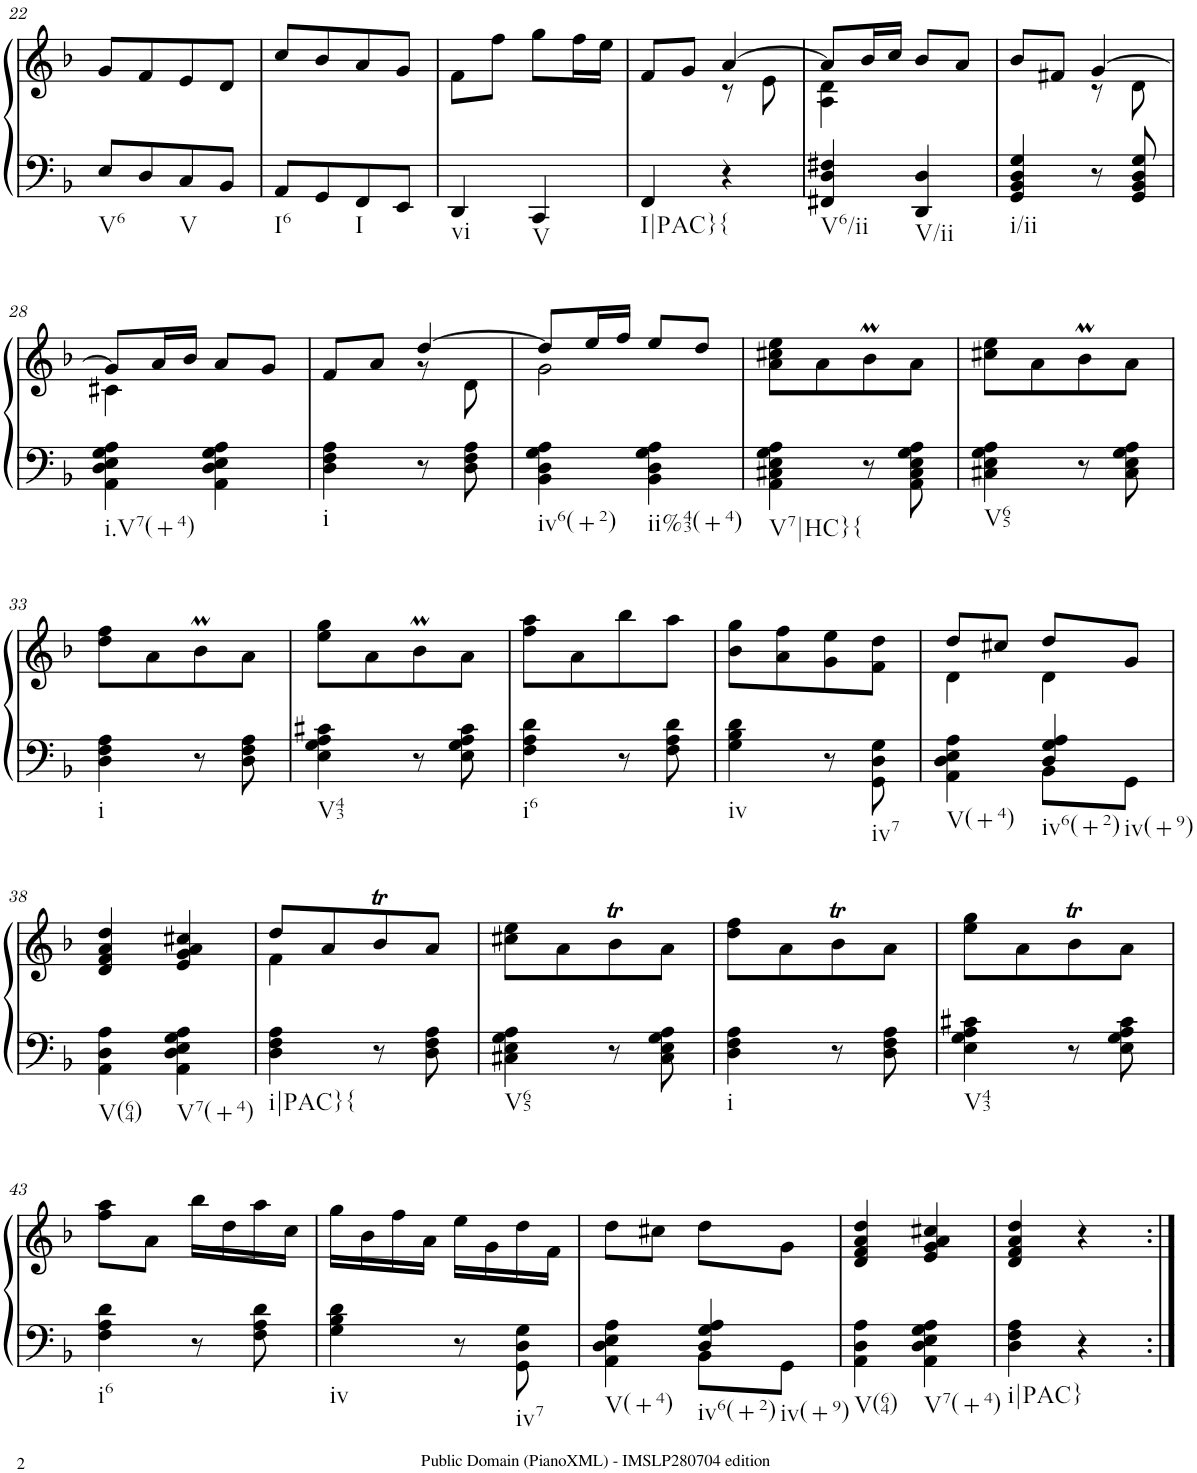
**kern	**kern
*part1	*part1
*staff2	*staff1
*I"Piano	*
*I'Pno.	*
!!LO:PB:g=z
*clefF4	*clefG2
*k[b-]	*k[b-]
*M2/4	*M2/4
=22	=22
!LO:TX:b:t=V6	!
8E/L	8g/L
8D/	8f/
!LO:TX:b:t=V	!
8C/	8e/
8BB-/J	8d/J
=23	=23
!LO:TX:b:t=I6	!
8AA/L	8cc/L
8GG/	8b-/
!LO:TX:b:t=I	!
8FF/	8a/
8EE/J	8g/J
=24	=24
!LO:TX:b:t=vi	!
4DD/	8f\L
.	8ff\J
!LO:TX:b:t=V	!
4CC/	8gg\L
.	16ff\L
.	16ee\JJ
=25	=25
*	*^
!LO:TX:b:t=I|PAC}{	!	!
4FF/	8f/L	4ryy
.	8g/J	.
4r	[4a/	8r
.	.	8e\
=26	=26	=26
!LO:TX:b:t=V6/ii	!	!
4FF#X/ 4D/ 4F#X/	8a/L]	4A\ 4d\
.	16b-/L	.
.	16cc/JJ	.
!LO:TX:b:t=V/ii	!	!
4DD/ 4D/	8b-/L	4ryy
.	8a/J	.
=27	=27	=27
!LO:TX:b:t=i/ii	!	!
4GG/ 4BB-/ 4D/ 4G/	8b-/L	4ryy
.	8f#X/J	.
8r	[4g/	8r
8GG/ 8BB-/ 8D/ 8G/	.	8d\
!!LO:LB:g=z	!!
=28	=28	=28
!LO:TX:b:t=i.V7(+4)	!	!
4AA\ 4D\ 4E\ 4G\ 4A\	8g/L]	4c#X\
.	16a/L	.
.	16b-/JJ	.
4AA\ 4D\ 4E\ 4G\ 4A\	8a/L	4ryy
.	8g/J	.
=29	=29	=29
!LO:TX:b:t=i	!	!
4D\ 4F\ 4A\	8f/L	4ryy
.	8a/J	.
8r	[4dd/	8r
8D\ 8F\ 8A\	.	8d\
=30	=30	=30
!LO:TX:b:t=iv6(+2)	!	!
4BB-\ 4D\ 4G\ 4A\	8dd/L]	2g\
.	16ee/L	.
.	16ff/JJ	.
!LO:TX:b:t=ii%43(+4)	!	!
4BB-\ 4D\ 4G\ 4A\	8ee/L	.
.	8dd/J	.
*	*v	*v
=31	=31
!LO:TX:b:t=V7|HC}{	!
4AA\ 4C#X\ 4E\ 4G\ 4A\	8a\ 8cc#X\ 8ee\L
.	8a\
8r	8b-M\
8AA\ 8C#\ 8E\ 8G\ 8A\	8a\J
=32	=32
!LO:TX:b:t=V65	!
4C#X\ 4E\ 4G\ 4A\	8cc#X\ 8ee\L
.	8a\
8r	8b-M\
8C#\ 8E\ 8G\ 8A\	8a\J
!!LO:LB:g=z
=33	=33
!LO:TX:b:t=i	!
4D\ 4F\ 4A\	8dd\ 8ff\L
.	8a\
8r	8b-M\
8D\ 8F\ 8A\	8a\J
=34	=34
!LO:TX:b:t=V43	!
4E\ 4G\ 4A\ 4c#X\	8ee\ 8gg\L
.	8a\
8r	8b-M\
8E\ 8G\ 8A\ 8c#\	8a\J
=35	=35
!LO:TX:b:t=i6	!
4F\ 4A\ 4d\	8ff\ 8aa\L
.	8a\
8r	8bb-\
8F\ 8A\ 8d\	8aa\J
=36	=36
!LO:TX:b:t=iv	!
4G\ 4B-\ 4d\	8b-\ 8gg\L
.	8a\ 8ff\
8r	8g\ 8ee\
!LO:TX:b:t=iv7	!
8GG\ 8D\ 8G\	8f\ 8dd\J
=37	=37
*^	*^
!LO:TX:b:t=V(+4)	!	!	!
4AA\ 4D\ 4E\ 4A\	4ryy	8dd/L	4d\
.	.	8cc#X/J	.
!LO:TX:b:t=iv6(+2)	!	!	!
!LO:TX:b:t=iv(+9)	!	!	!
4D/ 4G/ 4A/	8BB-\L	8dd/L	4d\
.	8GG\J	8g/J	.
*	*	*v	*v
!!LO:LB:g=z
=38	=38	=38
!LO:TX:b:t=V(64)	!	!
*v	*v	*
4AA\ 4D\ 4A\	4d/ 4f/ 4a/ 4dd/
!LO:TX:b:t=V7(+4)	!
4AA\ 4D\ 4E\ 4G\ 4A\	4e/ 4g/ 4a/ 4cc#X/
=39	=39
*	*^
!LO:TX:b:t=i|PAC}{	!	!
4D\ 4F\ 4A\	8dd/L	4f\
.	8a/	.
8r	8b-T/	4ryy
8D\ 8F\ 8A\	8a/J	.
*	*v	*v
=40	=40
!LO:TX:b:t=V65	!
4C#X\ 4E\ 4G\ 4A\	8cc#X\ 8ee\L
.	8a\
8r	8b-T\
8C#\ 8E\ 8G\ 8A\	8a\J
=41	=41
!LO:TX:b:t=i	!
4D\ 4F\ 4A\	8dd\ 8ff\L
.	8a\
8r	8b-T\
8D\ 8F\ 8A\	8a\J
=42	=42
!LO:TX:b:t=V43	!
4E\ 4G\ 4A\ 4c#X\	8ee\ 8gg\L
.	8a\
8r	8b-T\
8E\ 8G\ 8A\ 8c#\	8a\J
!!LO:LB:g=z
=43	=43
!LO:TX:b:t=i6	!
4F\ 4A\ 4d\	8ff\ 8aa\L
.	8a\J
8r	16bb-\LL
.	16dd\
8F\ 8A\ 8d\	16aa\
.	16cc\JJ
=44	=44
!LO:TX:b:t=iv	!
4G\ 4B-\ 4d\	16gg\LL
.	16b-\
.	16ff\
.	16a\JJ
8r	16ee\LL
.	16g\
!LO:TX:b:t=iv7	!
8GG\ 8D\ 8G\	16dd\
.	16f\JJ
=45	=45
*^	*
!LO:TX:b:t=V(+4)	!	!
4AA\ 4D\ 4E\ 4A\	4ryy	8dd\L
.	.	8cc#X\J
!LO:TX:b:t=iv6(+2)	!	!
!LO:TX:b:t=iv(+9)	!	!
4D/ 4G/ 4A/	8BB-\L	8dd\L
.	8GG\J	8g\J
=46	=46	=46
!LO:TX:b:t=V(64)	!	!
*v	*v	*
4AA\ 4D\ 4A\	4d/ 4f/ 4a/ 4dd/
!LO:TX:b:t=V7(+4)	!
4AA\ 4D\ 4E\ 4G\ 4A\	4e/ 4g/ 4a/ 4cc#X/
=47	=47
!LO:TX:b:t=i|PAC}	!
4D\ 4F\ 4A\	4d/ 4f/ 4a/ 4dd/
4r	4r
=:|!	=:|!
*-	*-
